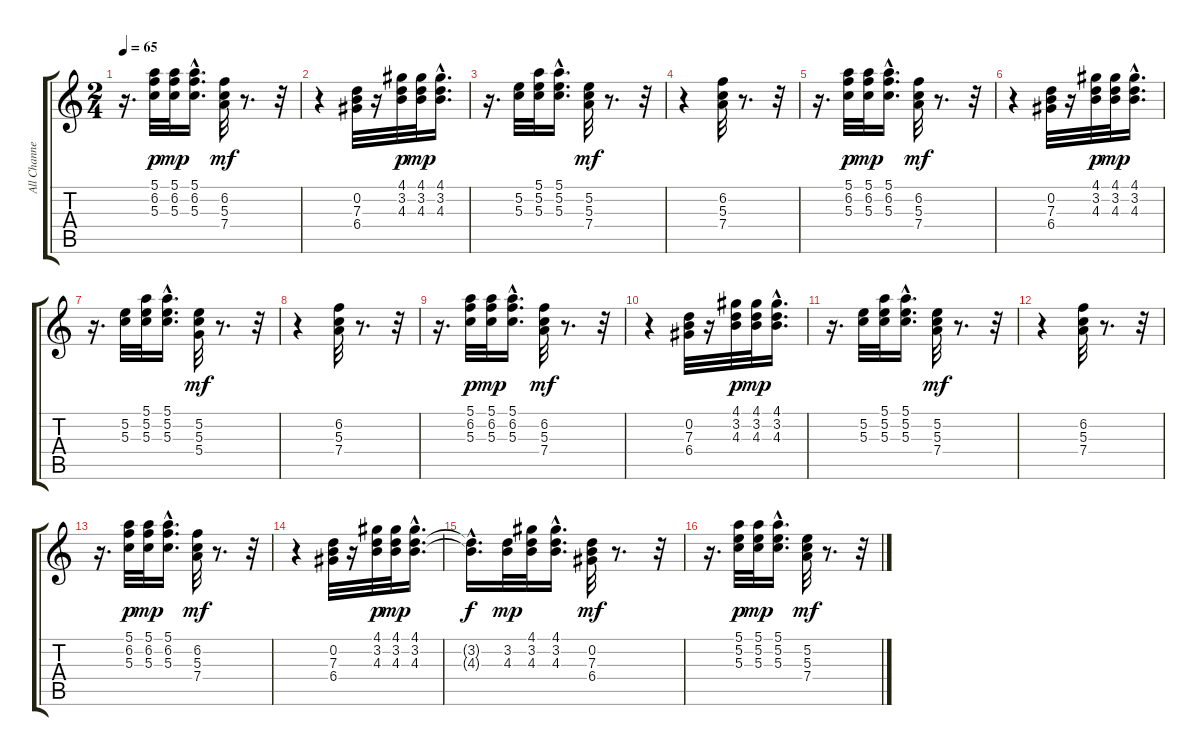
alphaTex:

\track ("All Channels*merged" "All Channe") {instrument electricguitarclean}
\staff {score tabs}
\tuning (E4 B3 G3 D3 A2 E2) {hide}
\ts (2 4)
\tempo 65
\clef g2
\ks c
r.16{d dy mf} (5.1 6.2 5.3).32{dy p} (5.1 6.2 5.3).32{dy mp} (5.1 6.2 5.3{hac}).16{d} (6.2 5.3 7.4).32{dy mf} r.8{d} r.32 |
r.4 (0.2 7.3 6.4).32 r.16 (4.1 3.2 4.3).32{dy p} (4.1 3.2 4.3).32{dy mp} (4.1 3.2{hac} 4.3{hac}).16{d} |
r.16{d} (5.2 5.3).32 (5.1 5.2 5.3).32 (5.1 5.2{hac} 5.3{hac}).16{d} (5.2 5.3 7.4).32{dy mf} r.8{d} r.32 |
r.4 (6.2 5.3 7.4).32 r.8{d} r.32 |
r.16{d} (5.1 6.2 5.3).32{dy p} (5.1 6.2 5.3).32{dy mp} (5.1 6.2 5.3{hac}).16{d} (6.2 5.3 7.4).32{dy mf} r.8{d} r.32 |
r.4 (0.2 7.3 6.4).32 r.16 (4.1 3.2 4.3).32{dy p} (4.1 3.2 4.3).32{dy mp} (4.1 3.2{hac} 4.3{hac}).16{d} |
r.16{d} (5.2 5.3).32 (5.1 5.2 5.3).32 (5.1 5.2{hac} 5.3{hac}).16{d} (5.2 5.3 5.4).32{dy mf} r.8{d} r.32 |
r.4 (6.2 5.3 7.4).32 r.8{d} r.32 |
r.16{d} (5.1 6.2 5.3).32{dy p} (5.1 6.2 5.3).32{dy mp} (5.1 6.2 5.3{hac}).16{d} (6.2 5.3 7.4).32{dy mf} r.8{d} r.32 |
r.4 (0.2 7.3 6.4).32 r.16 (4.1 3.2 4.3).32{dy p} (4.1 3.2 4.3).32{dy mp} (4.1 3.2{hac} 4.3{hac}).16{d} |
r.16{d} (5.2 5.3).32 (5.1 5.2 5.3).32 (5.1 5.2{hac} 5.3{hac}).16{d} (5.2 5.3 7.4).32{dy mf} r.8{d} r.32 |
r.4 (6.2 5.3 7.4).32 r.8{d} r.32 |
r.16{d} (5.1 6.2 5.3).32{dy p} (5.1 6.2 5.3).32{dy mp} (5.1 6.2 5.3{hac}).16{d} (6.2 5.3 7.4).32{dy mf} r.8{d} r.32 |
r.4 (0.2 7.3 6.4).32 r.16 (4.1 3.2 4.3).32{dy p} (4.1 3.2 4.3).32{dy mp} (4.1 3.2{hac} 4.3{hac}).16{d} |
(3.2{t} 4.3{hac t}).16{d dy f} (3.2 4.3).32{dy mp} (4.1 3.2 4.3).32 (4.1 3.2{hac} 4.3{hac}).16{d} (0.2 7.3 6.4).32{dy mf} r.8{d} r.32 |
r.16{d} (5.1 5.2 5.3).32{dy p} (5.1 5.2 5.3).32{dy mp} (5.1 5.2 5.3{hac}).16{d} (5.2 5.3 7.4).32{dy mf} r.8{d} r.32
